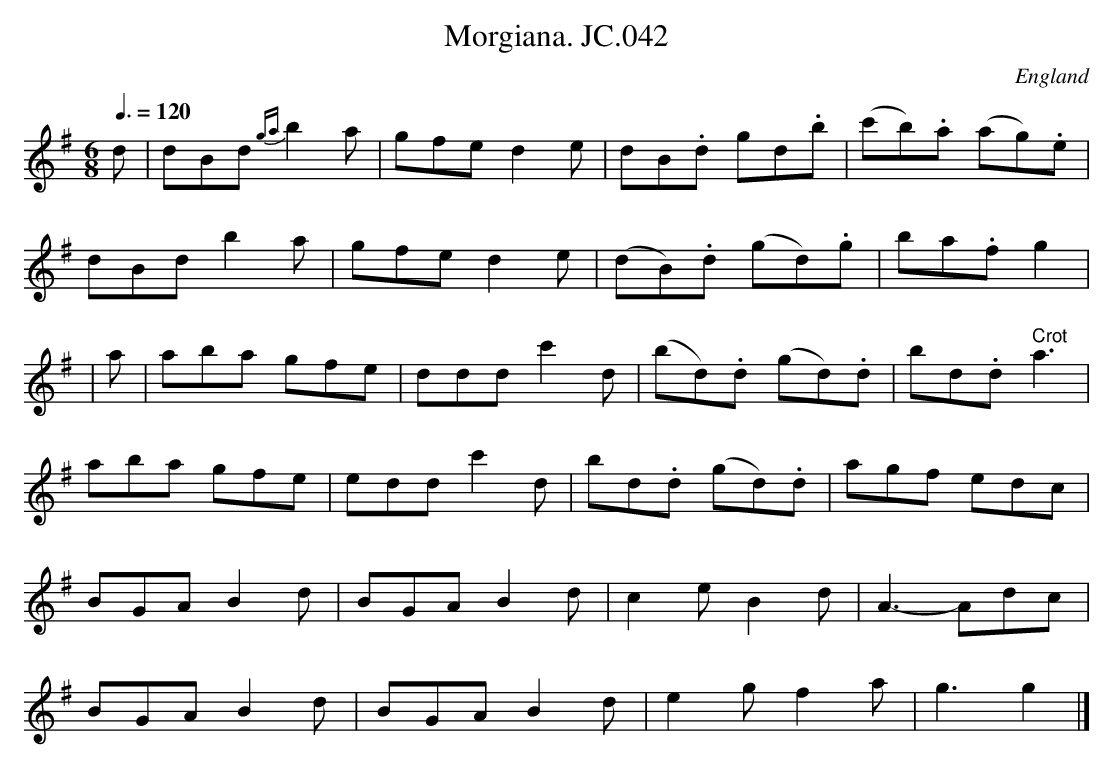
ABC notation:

X:1
T:Morgiana. JC.042
L:1/8
M:6/8
O:England
Q:3/8=120
K:G
d|\
dBd {ga}b2a|gfed2e|dB.d gd.b|(c'b).a (ag).e|!
dBdb2a|gfed2e|(dB).d (gd).g|ba.fg2|!
|a|aba gfe|dddc'2d|(bd).d (gd).d|bd.d " Crot"a3|!
aba gfe|eddc'2d|bd.d (gd).d|agf edc|!
BGAB2d|BGAB2d|c2eB2d|A3-Adc|!
BGAB2d|BGAB2d|e2gf2a|g3g2|]
